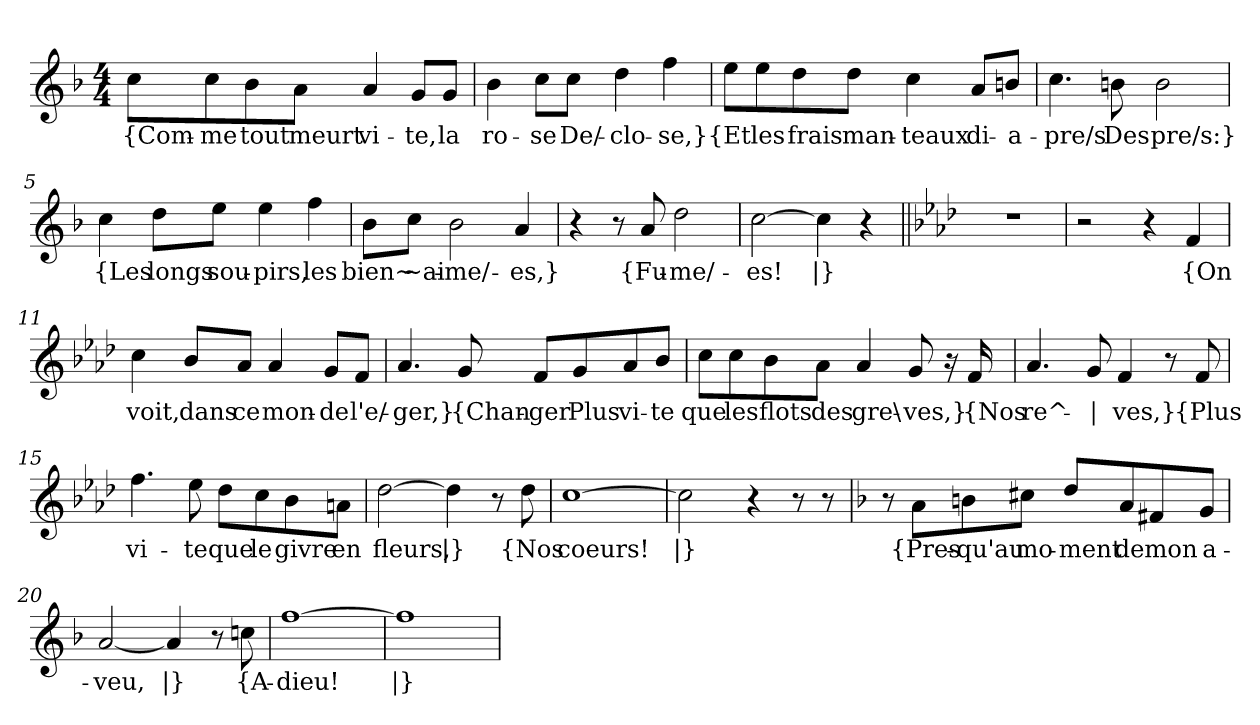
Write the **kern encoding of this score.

**kern	**text
*part1	*part1
*staff1	*staff1
*clefG2	*
*k[b-]	*
*M4/4	*
=1	=1
!	!LO:LY:b
8cc\L	{Com-
!	!LO:LY:b
8cc\	-me
!	!LO:LY:b
8b-\	tout
!	!LO:LY:b
8a\J	meurt
!	!LO:LY:b
4a/	vi-
!	!LO:LY:b
8g/L	-te,
!	!LO:LY:b
8g/J	la
=2	=2
!	!LO:LY:b
4b-\	ro-
!	!LO:LY:b
8cc\L	-se
!	!LO:LY:b
8cc\J	De/-
!	!LO:LY:b
4dd\	-clo-
!	!LO:LY:b
4ff\	-se,}
=3	=3
!	!LO:LY:b
8ee\L	{Et
!	!LO:LY:b
8ee\	les
!	!LO:LY:b
8dd\	frais
!	!LO:LY:b
8dd\J	man-
!	!LO:LY:b
4cc\	-teaux
!	!LO:LY:b
8a/L	di-
!	!LO:LY:b
8bn/J	-a-
!!LO:LB:g=z
=4	=4
!	!LO:LY:b
4.cc\	-pre/s
!	!LO:LY:b
8bn\	Des
!	!LO:LY:b
2b\	pre/s:}
=5	=5
!	!LO:LY:b
4cc\	{Les
!	!LO:LY:b
8dd\L	longs
!	!LO:LY:b
8ee\J	sou-
!	!LO:LY:b
4ee\	-pirs,
!	!LO:LY:b
4ff\	les
=6	=6
!	!LO:LY:b
8b-\L	bien~
!	!LO:LY:b
8cc\J	~ai-
!	!LO:LY:b
2b-\	-me/-
!	!LO:LY:b
4a/	-es,}
=7	=7
4r	.
8r	.
!	!LO:LY:b
8a/	{Fu-
!	!LO:LY:b
2dd\	-me/-
=8	=8
!	!LO:LY:b
[2cc\	-es!
!	!LO:LY:b
4cc\]	|}
4r	.
!!LO:LB:g=z
=9||	=9||
*k[b-e-a-d-]	*
1r	.
=10	=10
2r	.
4r	.
!	!LO:LY:b
4f/	{On
=11	=11
!	!LO:LY:b
4cc\	voit,
!	!LO:LY:b
8b-/L	dans
!	!LO:LY:b
8a-/J	ce
!	!LO:LY:b
4a-/	mon-
!	!LO:LY:b
8g/L	-de
!	!LO:LY:b
8f/J	l'e/-
=12	=12
!	!LO:LY:b
4.a-/	-ger,}
!	!LO:LY:b
8g/	{Chan-
!	!LO:LY:b
8f/L	-ger
!	!LO:LY:b
8g/	Plus
!	!LO:LY:b
8a-/	vi-
!	!LO:LY:b
8b-/J	-te
!!LO:LB:g=z
=13	=13
!	!LO:LY:b
8cc\L	que
!	!LO:LY:b
8cc\	les
!	!LO:LY:b
8b-\	flots
!	!LO:LY:b
8a-\J	des
!	!LO:LY:b
4a-/	gre\-
!	!LO:LY:b
8g/	-ves,}
16r	.
!	!LO:LY:b
16f/	{Nos
=14	=14
!	!LO:LY:b
4.a-/	re^-
!	!LO:LY:b
8g/	|
!	!LO:LY:b
4f/	-ves,}
8r	.
!	!LO:LY:b
8f/	{Plus
=15	=15
!	!LO:LY:b
4.ff\	vi-
!	!LO:LY:b
8ee-\	-te
!	!LO:LY:b
8dd-\L	que
!	!LO:LY:b
8cc\	le
!	!LO:LY:b
8b-\	givre
!	!LO:LY:b
8an\J	en
=16	=16
!	!LO:LY:b
[2dd-\	fleurs,
!	!LO:LY:b
4dd-\]	|}
8r	.
!	!LO:LY:b
8dd-\	{Nos
!!LO:LB:g=z
=17	=17
!	!LO:LY:b
[1cc	coeurs!
=18	=18
!	!LO:LY:b
2cc\]	|}
4r	.
8r	.
8r	.
=19	=19
*k[b-]	*
8r	.
!	!LO:LY:b
8a\L	{Pres-
!	!LO:LY:b
8bn\	-qu'au
!	!LO:LY:b
8cc#X\J	mo-
!	!LO:LY:b
8dd/L	-ment
!	!LO:LY:b
8a/	de
!	!LO:LY:b
8f#X/	mon
!	!LO:LY:b
8g/J	a-
=20	=20
!	!LO:LY:b
[2a/	-veu,
!	!LO:LY:b
4a/]	|}
8r	.
!	!LO:LY:b
8ccn\	{A-
=21	=21
!	!LO:LY:b
[1ff	-dieu!
=22	=22
!	!LO:LY:b
1ff]	|}
=	=
*-	*-
